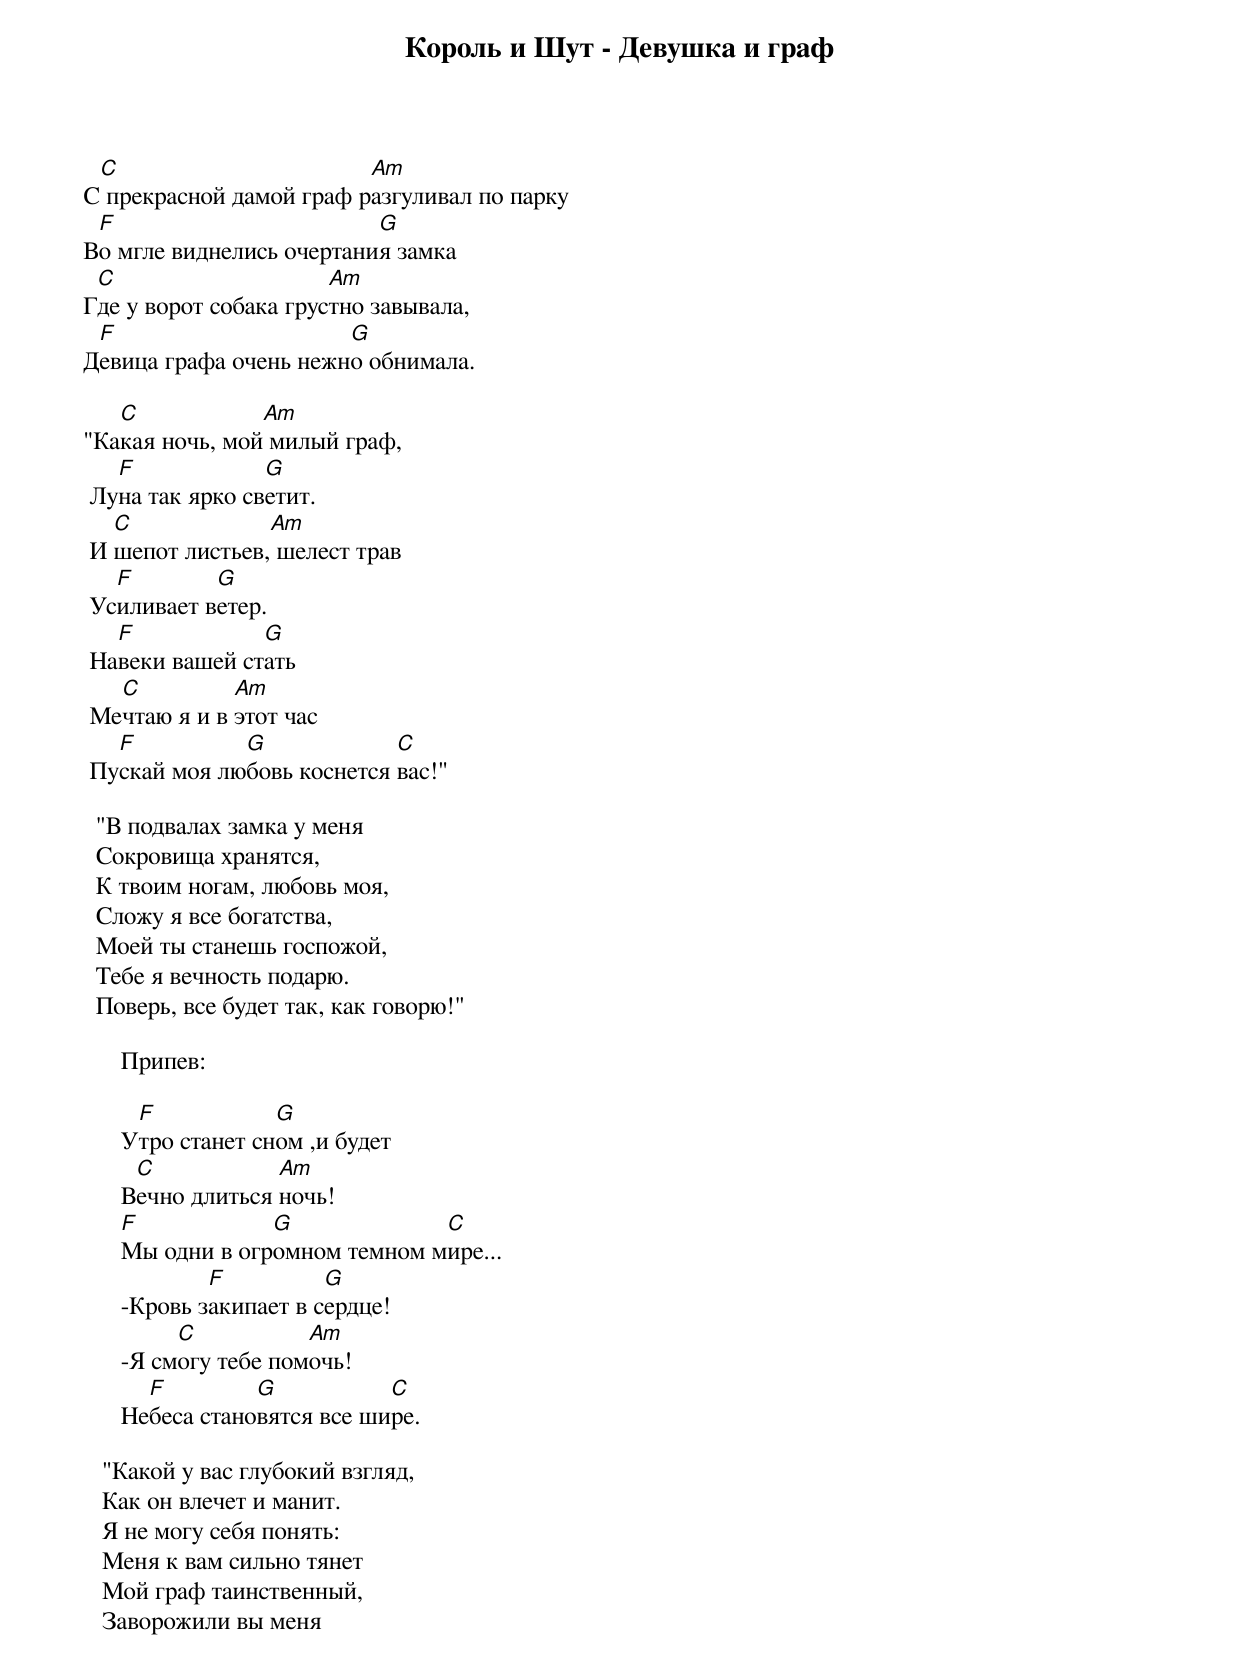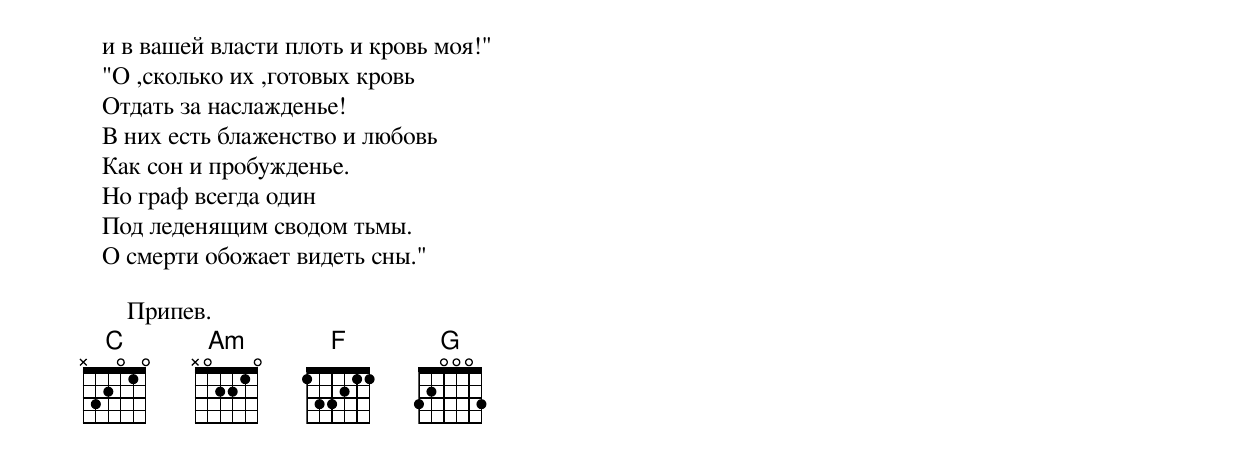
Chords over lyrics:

Король и Шут - Девушка и граф

 C                       Am
С прекрасной дамой граф разгуливал по парку
 F                        G
Во мгле виднелись очертания замка
 C                     Am
Где у ворот собака грустно завывала,
 F                     G
Девица графа очень нежно обнимала.

   C            Am
"Какая ночь, мой милый граф,
   F             G
 Луна так ярко светит.
   C             Am
 И шепот листьев, шелест трав
   F        G
 Усиливает ветер.
   F            G
 Навеки вашей стать
   C          Am
 Мечтаю я и в этот час
   F          G             C
 Пускай моя любовь коснется вас!"

  "В подвалах замка у меня
  Сокровища хранятся,
  К твоим ногам, любовь моя,
  Сложу я все богатства,
  Моей ты станешь госпожой,
  Тебе я вечность подарю.
  Поверь, все будет так, как говорю!"

      Припев:

       F            G
      Утро станет сном ,и будет
       C            Am
      Вечно длиться ночь!
      F            G             C
      Мы одни в огромном темном мире...
              F          G
      -Кровь закипает в сердце!
           C           Am
      -Я смогу тебе помочь!
        F         G           C
      Небеса становятся все шире.

   "Какой у вас глубокий взгляд,
   Как он влечет и манит.
   Я не могу себя понять:
   Меня к вам сильно тянет
   Мой граф таинственный,
   Заворожили вы меня
   и в вашей власти плоть и кровь моя!"
   "О ,сколько их ,готовых кровь
   Отдать за наслажденье!
   В них есть блаженство и любовь
   Как сон и пробужденье.
   Но граф всегда один
   Под леденящим сводом тьмы.
   О смерти обожает видеть сны."

       Припев.
